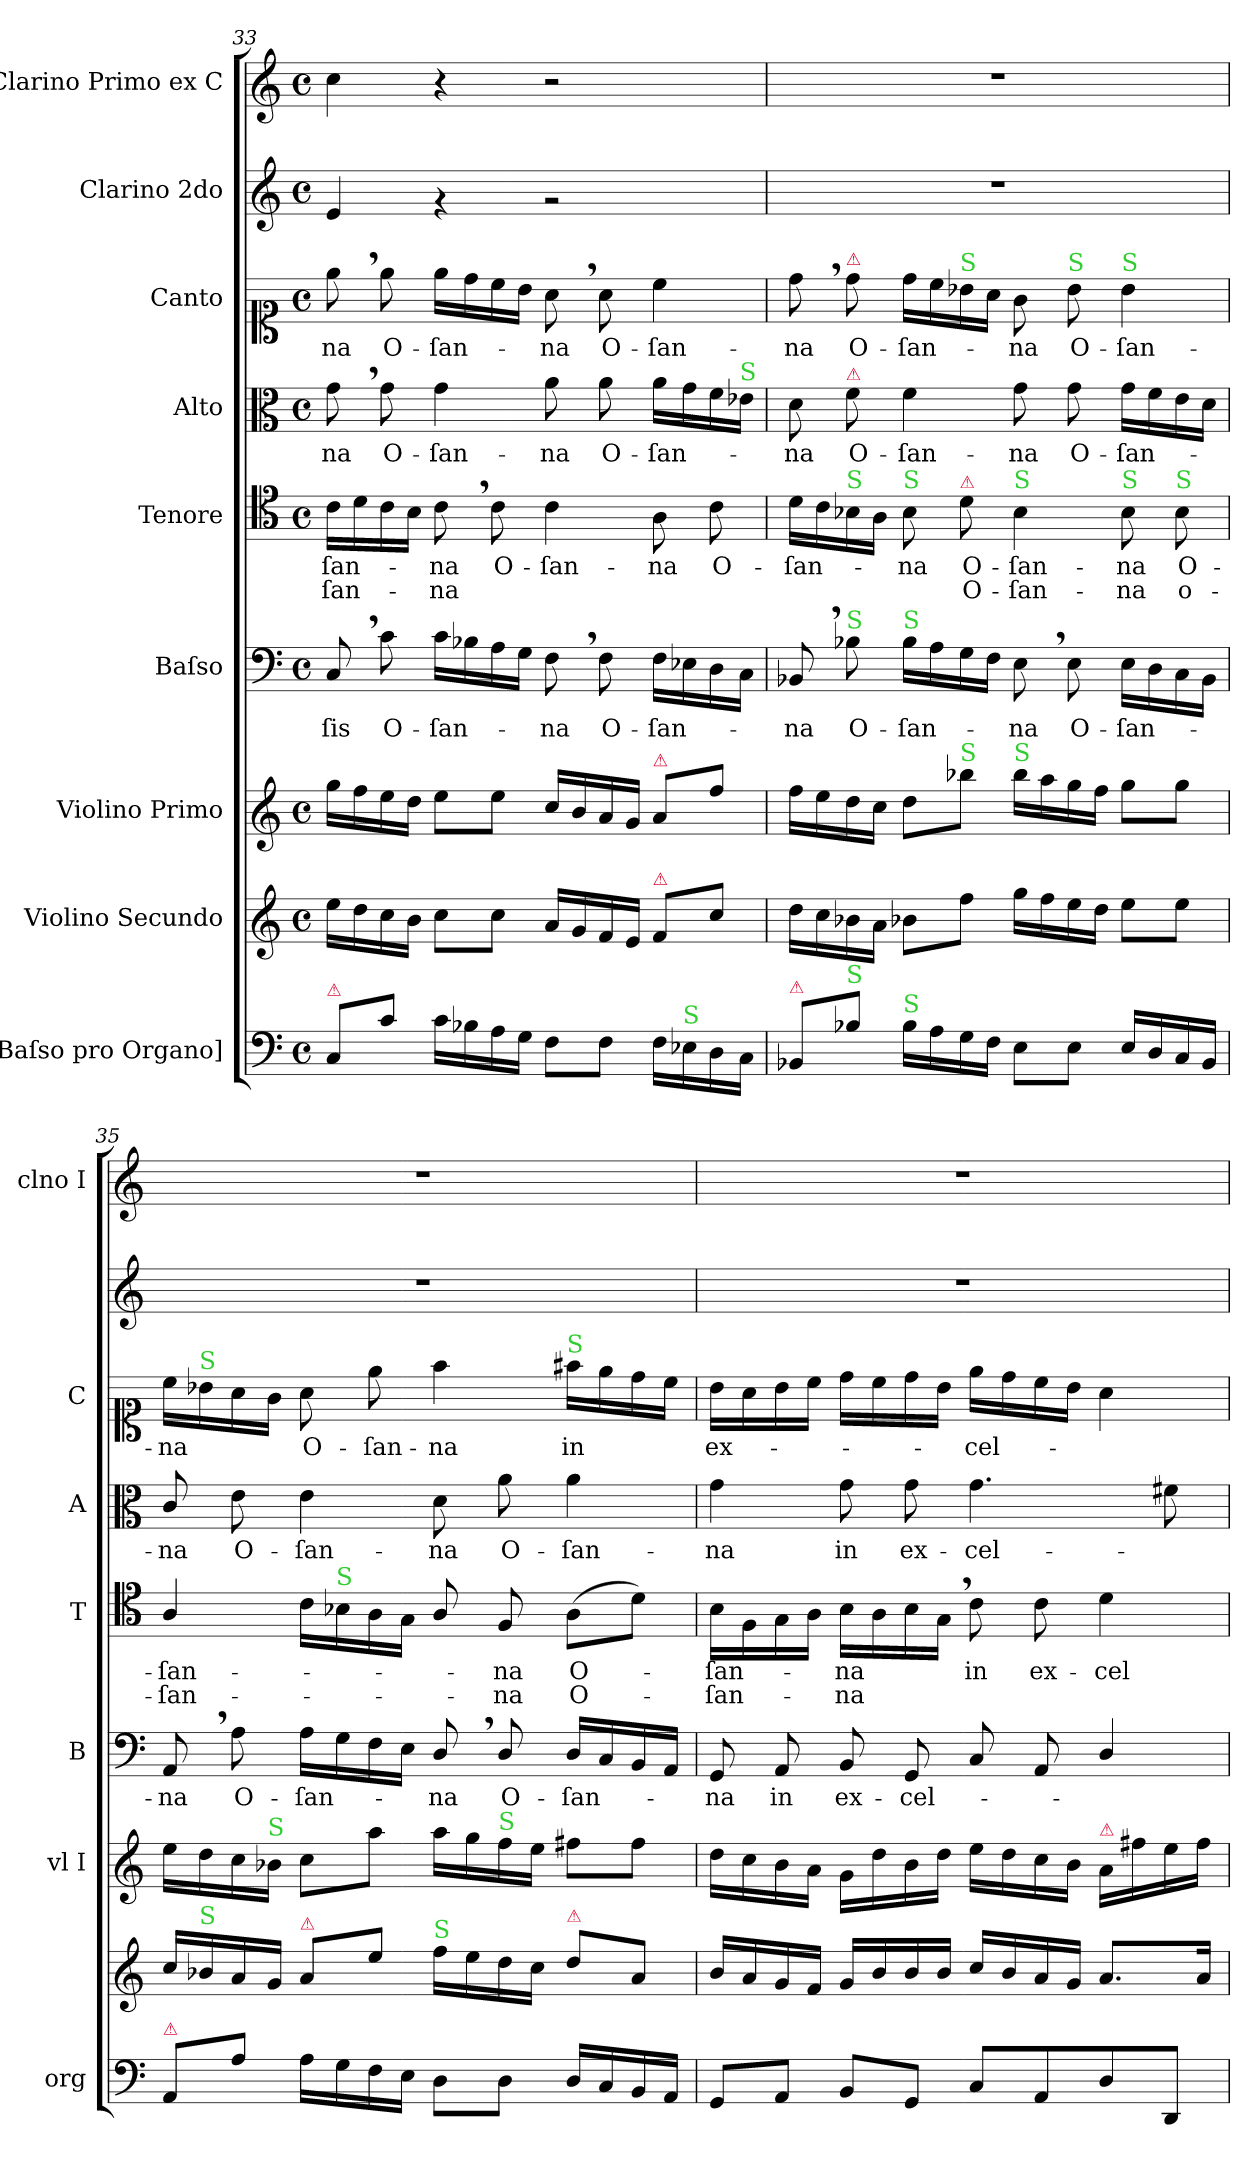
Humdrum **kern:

**kern	**kern	**kern	**kern	**text	**kern	**text	**text	**kern	**text	**kern	**text	**kern	**kern
*part9	*part8	*part7	*part6	*part6	*part5	*part5	*part5	*part4	*part4	*part3	*part3	*part2	*part1
*staff9	*staff8	*staff7	*staff6	*staff6	*staff5	*staff5	*staff5	*staff4	*staff4	*staff3	*staff3	*staff2	*staff1
*I"[Baſso pro Organo]	*I"Violino Secundo	*I"Violino Primo	*I"Baſso	*	*I"Tenore	*	*	*I"Alto	*	*I"Canto	*	*I"Clarino 2do	*I"Clarino Primo ex C
*I'org	*	*I'vl I	*I'B	*	*I'T	*	*	*I'A	*	*I'C	*	*	*I'clno I
*clefF4	*clefG2	*clefG2	*clefF4	*	*clefC4	*	*	*clefC3	*	*clefC1	*	*clefG2	*clefG2
*k[]	*k[]	*k[]	*k[]	*	*k[]	*	*	*k[]	*	*k[]	*	*k[]	*k[]
*C:	*C:	*C:	*C:	*	*C:	*	*	*C:	*	*C:	*	*C:	*C:
*M4/4	*M4/4	*M4/4	*M4/4	*	*M4/4	*	*	*M4/4	*	*M4/4	*	*M4/4	*M4/4
*met(c)	*met(c)	*met(c)	*met(c)	*	*met(c)	*	*	*met(c)	*	*met(c)	*	*met(c)	*met(c)
=33	=33	=33	=33	=33	=33	=33	=33	=33	=33	=33	=33	=33	=33
!LO:TX:a:color=crimson:t=⚠	!	!	!	!	!	!	!	!	!	!	!	!	!
!	!	!	!	!	!	!LO:LY:i	!	!	!LO:LY:i	!	!LO:LY:i	!	!
8C/L	16ee\LL	16gg\LL	8C,</	-ſis	16c\LL	-ſan-	-ſan-	8g,<\	-na	8ee,<\	-na	4e/	4cc\
.	16dd\	16ff\	.	.	16d\	.	.	.	.	.	.	.	.
8c\J	16cc\	16ee\	8c\	O-	16c\	.	.	8g\	O-	8ee\	O-	.	.
.	16b\JJ	16dd\JJ	.	.	16B\JJ	.	.	.	.	.	.	.	.
!	!	!	!	!	!	!LO:LY:i	!	!	!	!	!	!	!
16c\LL	8cc\L	8ee\L	16c\LL	-ſan-	8c,<\	-na	na	4g\	-ſan-	16ee\LL	-ſan-	4rg	4r
16B-X\	.	.	16B-X\	.	.	.	.	.	.	16dd\	.	.	.
16A\	8cc\J	8ee\J	16A\	.	8c\	O-	.	.	.	16cc\	.	.	.
16G\JJ	.	.	16G\JJ	.	.	.	.	.	.	16b\JJ	.	.	.
8F\L	16a/LL	16cc/LL	8F,<\	-na	4c\	-ſan-	.	8a\	-na	8a,<\	-na	2rg	2r
.	16g/	16b/	.	.	.	.	.	.	.	.	.	.	.
!	!	!	!	!LO:LY:i	!	!	!	!	!LO:LY:i	!	!	!	!
8F\J	16f/	16a/	8F\	O-	.	.	.	8a\	O-	8a\	O-	.	.
.	16e/JJ	16g/JJ	.	.	.	.	.	.	.	.	.	.	.
!	!	!LO:TX:a:color=crimson:t=⚠	!	!	!	!	!	!	!	!	!	!	!
!	!LO:TX:a:color=crimson:t=⚠	!	!	!	!	!	!	!	!	!	!	!	!
!	!	!	!	!LO:LY:i	!	!	!	!	!LO:LY:i	!	!	!	!
16F\LL	8f/L	8a/L	16F\LL	-ſan-	8A\	-na	.	16a\LL	-ſan-	4cc\	-ſan-	.	.
!LO:TX:a:color=limegreen:t=S	!	!	!	!	!	!	!	!	!	!	!	!	!
16E-X\	.	.	16E-X\	.	.	.	.	16g\	.	.	.	.	.
16D\	8cc\J	8ff\J	16D\	.	8c\	O-	.	16f\	.	.	.	.	.
!	!	!	!	!	!	!	!	!LO:TX:a:color=limegreen:t=S	!	!	!	!	!
16C\JJ	.	.	16C\JJ	.	.	.	.	16e-X\JJ	.	.	.	.	.
=34	=34	=34	=34	=34	=34	=34	=34	=34	=34	=34	=34	=34	=34
!LO:TX:a:color=crimson:t=⚠	!	!	!	!	!	!	!	!	!	!	!	!	!
!	!	!	!	!LO:LY:i	!	!	!	!	!LO:LY:i	!	!	!	!
8BB-X/L	16dd\LL	16ff\LL	8BB-X,</	-na	16d\LL	-ſan-	.	8d\	-na	8dd,<\	-na	1r	1r
.	16cc\	16ee\	.	.	16c\	.	.	.	.	.	.	.	.
!	!	!	!	!	!	!	!	!	!	!LO:TX:a:color=crimson:t=⚠	!	!	!
!	!	!	!	!	!	!	!	!LO:TX:a:color=crimson:t=⚠	!	!	!	!	!
!	!	!	!	!	!LO:TX:a:color=limegreen:t=S	!	!	!	!	!	!	!	!
!	!	!	!LO:TX:a:color=limegreen:t=S	!	!	!	!	!	!	!	!	!	!
!LO:TX:a:color=limegreen:t=S	!	!	!	!	!	!	!	!	!	!	!	!	!
!	!	!	!	!LO:LY:i	!	!	!	!	!LO:LY:i	!	!LO:LY:i	!	!
8B-X\J	16b-X\	16dd\	8B-X\	O-	16B-X\	.	.	8f\	O-	8dd\	O-	.	.
.	16a\JJ	16cc\JJ	.	.	16A\JJ	.	.	.	.	.	.	.	.
!	!	!	!	!	!LO:TX:a:color=limegreen:t=S	!	!	!	!	!	!	!	!
!	!	!	!LO:TX:a:color=limegreen:t=S	!	!	!	!	!	!	!	!	!	!
!LO:TX:a:color=limegreen:t=S	!	!	!	!	!	!	!	!	!	!	!	!	!
!	!	!	!	!LO:LY:i	!	!	!	!	!LO:LY:i	!	!LO:LY:i	!	!
16B-\LL	8b-X\L	8dd\L	16B-\LL	-ſan-	8B-\	-na	.	4f\	-ſan-	16dd\LL	-ſan-	.	.
16A\	.	.	16A\	.	.	.	.	.	.	16cc\	.	.	.
!	!	!	!	!	!	!	!	!	!	!LO:TX:a:color=limegreen:t=S	!	!	!
!	!	!	!	!	!LO:TX:a:color=crimson:t=⚠	!	!	!	!	!	!	!	!
!	!	!LO:TX:a:color=limegreen:t=S	!	!	!	!	!	!	!	!	!	!	!
!	!	!	!	!	!	!LO:LY:i	!	!	!	!	!	!	!
16G\	8ff\J	8bb-X\J	16G\	.	8d\	O-	O-	.	.	16b-X\	.	.	.
16F\JJ	.	.	16F\JJ	.	.	.	.	.	.	16a\JJ	.	.	.
!	!	!	!	!	!LO:TX:a:color=limegreen:t=S	!	!	!	!	!	!	!	!
!	!	!LO:TX:a:color=limegreen:t=S	!	!	!	!	!	!	!	!	!	!	!
!	!	!	!	!LO:LY:i	!	!LO:LY:i	!	!	!LO:LY:i	!	!LO:LY:i	!	!
8E\L	16gg\LL	16bb-\LL	8E,<\	-na	4B-\	-ſan-	-ſan-	8g\	-na	8g\	-na	.	.
.	16ff\	16aa\	.	.	.	.	.	.	.	.	.	.	.
!	!	!	!	!	!	!	!	!	!	!LO:TX:a:color=limegreen:t=S	!	!	!
!	!	!	!	!LO:LY:i	!	!	!	!	!LO:LY:i	!	!LO:LY:i	!	!
8E\J	16ee\	16gg\	8E\	O-	.	.	.	8g\	O-	8b-\	O-	.	.
.	16dd\JJ	16ff\JJ	.	.	.	.	.	.	.	.	.	.	.
!	!	!	!	!	!	!	!	!	!	!LO:TX:a:color=limegreen:t=S	!	!	!
!	!	!	!	!	!LO:TX:a:color=limegreen:t=S	!	!	!	!	!	!	!	!
!	!	!	!	!LO:LY:i	!	!LO:LY:i	!	!	!LO:LY:i	!	!LO:LY:i	!	!
16E/LL	8ee\L	8gg\L	16E\LL	-ſan-	8B-\	-na	-na	16g\LL	-ſan-	4b-\	-ſan-	.	.
16D/	.	.	16D\	.	.	.	.	16f\	.	.	.	.	.
!	!	!	!	!	!LO:TX:a:color=limegreen:t=S	!	!	!	!	!	!	!	!
!	!	!	!	!	!	!LO:LY:i	!	!	!	!	!	!	!
16C/	8ee\J	8gg\J	16C\	.	8B-\	O-	o-	16e\	.	.	.	.	.
16BB-/JJ	.	.	16BB-\JJ	.	.	.	.	16d\JJ	.	.	.	.	.
=35	=35	=35	=35	=35	=35	=35	=35	=35	=35	=35	=35	=35	=35
!LO:TX:a:color=crimson:t=⚠	!	!	!	!	!	!	!	!	!	!	!	!	!
!	!	!	!	!LO:LY:i	!	!LO:LY:i	!	!	!LO:LY:i	!	!LO:LY:i	!	!
8AA/L	16cc/LL	16ee\LL	8AA,</	-na	4A/	-ſan-	-ſan-	8c/	-na	16cc\LL	-na	1r	1r
!	!	!	!	!	!	!	!	!	!	!LO:TX:a:color=limegreen:t=S	!	!	!
!	!LO:TX:a:color=limegreen:t=S	!	!	!	!	!	!	!	!	!	!	!	!
.	16b-X/	16dd\	.	.	.	.	.	.	.	16b-X\	.	.	.
!	!	!	!	!	!	!	!	!	!LO:LY:i	!	!	!	!
8A\J	16a/	16cc\	8A\	O-	.	.	.	8e\	O-	16a\	.	.	.
!	!	!LO:TX:a:color=limegreen:t=S	!	!	!	!	!	!	!	!	!	!	!
.	16g/JJ	16b-X\JJ	.	.	.	.	.	.	.	16g\JJ	.	.	.
!	!LO:TX:a:color=crimson:t=⚠	!	!	!	!	!	!	!	!	!	!	!	!
!	!	!	!	!	!	!	!	!	!LO:LY:i	!	!LO:LY:i	!	!
16A\LL	8a/L	8cc\L	16A\LL	-ſan-	16c\LL	.	.	4e\	-ſan-	8a\	O-	.	.
!	!	!	!	!	!LO:TX:a:color=limegreen:t=S	!	!	!	!	!	!	!	!
16G\	.	.	16G\	.	16B-X\	.	.	.	.	.	.	.	.
!	!	!	!	!	!	!	!	!	!	!	!LO:LY:i	!	!
16F\	8ee\J	8aa\J	16F\	.	16A\	.	.	.	.	8ee\	-ſan-	.	.
16E\JJ	.	.	16E\JJ	.	16G\JJ	.	.	.	.	.	.	.	.
!	!LO:TX:a:color=limegreen:t=S	!	!	!	!	!	!	!	!	!	!	!	!
!	!	!	!	!	!	!	!	!	!LO:LY:i	!	!LO:LY:i	!	!
8D\L	16ff\LL	16aa\LL	8D,</	-na	8A/	.	.	8d\	-na	4ff\	-na	.	.
.	16ee\	16gg\	.	.	.	.	.	.	.	.	.	.	.
!	!	!LO:TX:a:color=limegreen:t=S	!	!	!	!	!	!	!	!	!	!	!
!	!	!	!	!	!	!LO:LY:i	!	!	!LO:LY:i	!	!	!	!
8D\J	16dd\	16ff\	8D/	O-	8F/	-na	-na	8a\	O-	.	.	.	.
.	16cc\JJ	16ee\JJ	.	.	.	.	.	.	.	.	.	.	.
!	!	!	!	!	!	!	!	!	!	!LO:TX:a:color=limegreen:t=S	!	!	!
!	!LO:TX:a:color=crimson:t=⚠	!	!	!	!	!	!	!	!	!	!	!	!
!	!	!	!	!	!	!LO:LY:i	!	!	!LO:LY:i	!	!LO:LY:i	!	!
16D/LL	8dd\L	8ff#X\L	16D/LL	-ſan-	(8A\L	O-	O-	4a\	-ſan-	16ff#X\LL	in	.	.
16C/	.	.	16C/	.	.	.	.	.	.	16ee\	.	.	.
16BB/	8a/J	8ff#\J	16BB/	.	8d\J)	.	.	.	.	16dd\	.	.	.
16AA/JJ	.	.	16AA/JJ	.	.	.	.	.	.	16cc\JJ	.	.	.
=36	=36	=36	=36	=36	=36	=36	=36	=36	=36	=36	=36	=36	=36
!	!	!	!	!	!	!LO:LY:i	!	!	!LO:LY:i	!	!LO:LY:i	!	!
8GG/L	16b/LL	16dd\LL	8GG/	-na	16B\LL	-ſan-	-ſan-	4g\	-na	16b\LL	ex-	1r	1r
.	16a/	16cc\	.	.	16F\	.	.	.	.	16a\	.	.	.
8AA/J	16g/	16b\	8AA/	in	16G\	.	.	.	.	16b\	.	.	.
.	16f/JJ	16a\JJ	.	.	16A\JJ	.	.	.	.	16cc\JJ	.	.	.
!	!	!	!	!	!	!LO:LY:i	!	!	!	!	!	!	!
8BB/L	16g/LL	16g\LL	8BB/	ex-	16B\LL	-na	-na	8g\	in	16dd\LL	.	.	.
.	16b/	16dd\	.	.	16A\	.	.	.	.	16cc\	.	.	.
8GG/J	16b/	16b\	8GG/	-cel-	16B\	.	.	8g\	ex-	16dd\	.	.	.
.	16b/JJ	16dd\JJ	.	.	16G,<\JJ	.	.	.	.	16b\JJ	.	.	.
!	!	!	!	!	!	!	!	!	!	!	!LO:LY:i	!	!
8C/L	16cc/LL	16ee\LL	8C/	.	8c\	in	.	4.g\	-cel-	16ee\LL	-cel-	.	.
.	16b/	16dd\	.	.	.	.	.	.	.	16dd\	.	.	.
8AA/	16a/	16cc\	8AA/	.	8c\	ex-	.	.	.	16cc\	.	.	.
.	16g/JJ	16b\JJ	.	.	.	.	.	.	.	16b\JJ	.	.	.
!	!	!LO:TX:a:color=crimson:t=⚠	!	!	!	!	!	!	!	!	!	!	!
8D/	8.a/L	16a/LL	4D/	.	4d\	-cel-	.	.	.	4a\	.	.	.
.	.	16ff#X\	.	.	.	.	.	.	.	.	.	.	.
8DD/J	.	16ee\	.	.	.	.	.	8f#X\	.	.	.	.	.
.	16a/Jk	16ff#\JJ	.	.	.	.	.	.	.	.	.	.	.
=	=	=	=	=	=	=	=	=	=	=	=	=	=
*-	*-	*-	*-	*-	*-	*-	*-	*-	*-	*-	*-	*-	*-
